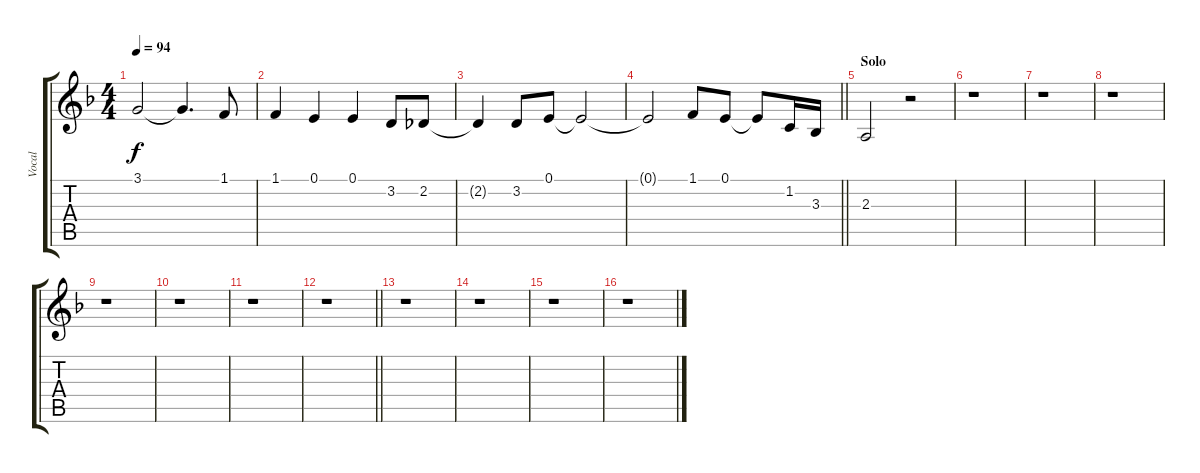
\track ("Vocal" "Vocal") {instrument acousticgrandpiano}
\staff {score tabs}
\tuning (E4 B3 G3 D3 A2 E2) {hide}
\ts (4 4)
\tempo 94
\clef g2
\ks dminor
3.1{t}.2{dy f} 3.1{t}.4{d} 1.1.8 |
1.1.4 0.1.4 0.1.4 3.2.8 2.2.8 |
2.2{t}.4 3.2.8 0.1.8 0.1{t}.2 |
\barLineRight lightlight
0.1{t}.2 1.1.8 0.1.8 0.1{t}.8 1.2.16 3.3.16 |
\section ("" "Solo")
2.3.2 r.2 |
r.1 |
r.1 |
r.1 |
r.1 |
r.1 |
r.1 |
\barLineRight lightlight
r.1 |
r.1 |
r.1 |
r.1 |
r.1
